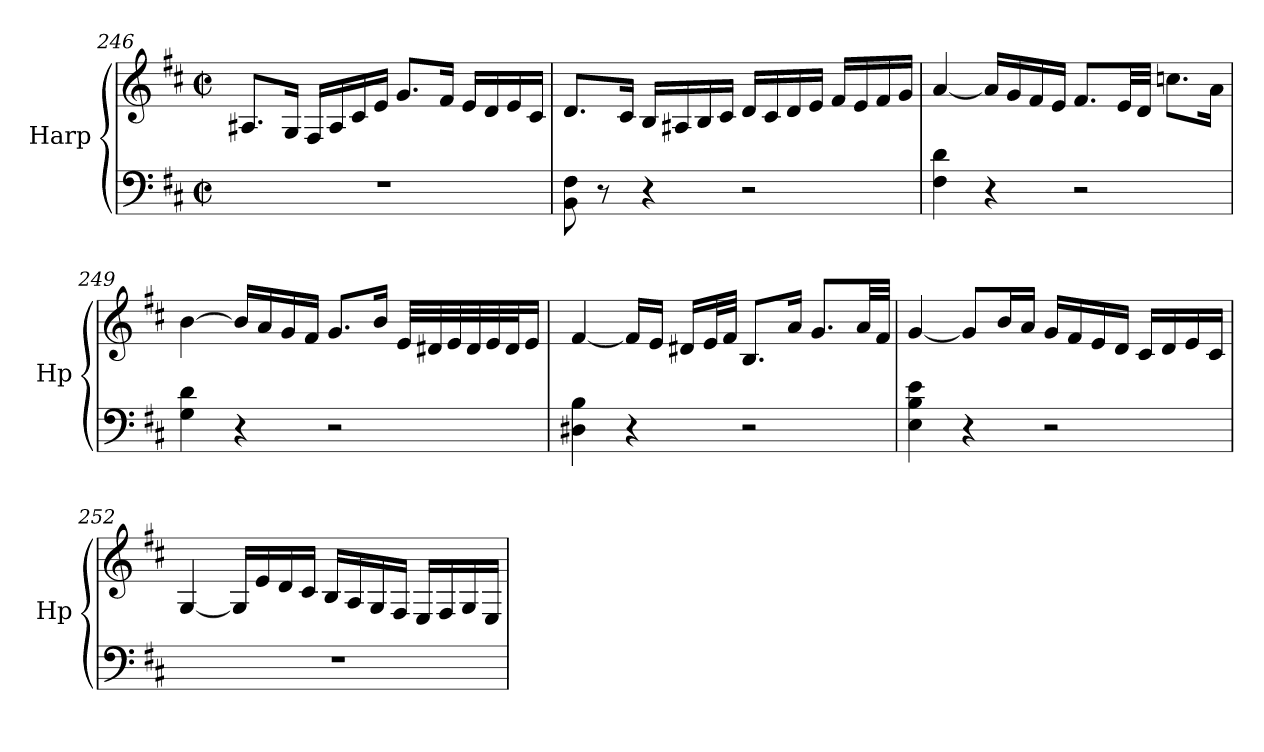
**kern	**kern
*part1	*part1
*staff2	*staff1
*I"Harp	*
*I'Hp	*
*clefF4	*clefG2
*k[f#c#]	*k[f#c#]
*M4/4	*M4/4
*met(c|)	*met(c|)
=246	=246
1r	8.A#X/L
.	16G/Jk
.	16F#/LL
.	16A#/
.	16c#/
.	16e/JJ
.	8.g/L
.	16f#/Jk
.	16e/LL
.	16d/
.	16e/
.	16c#/JJ
!!LO:LB:g=z
=247	=247
8BB\ 8F#\	8.d/L
8r	.
.	16c#/Jk
4r	16B/LL
.	16A#X/
.	16B/
.	16c#/JJ
2r	16d/LL
.	16c#/
.	16d/
.	16e/JJ
.	16f#/LL
.	16e/
.	16f#/
.	16g/JJ
=248	=248
4F#\ 4d\	[4a/
4r	16a/LL]
.	16g/
.	16f#/
.	16e/JJ
2r	8.f#/L
.	32e/LL
.	32d/JJJ
.	8.ccn\L
.	16a\Jk
=249	=249
4G\ 4d\	[4b\
4r	16b/LL]
.	16a/
.	16g/
.	16f#/JJ
2r	8.g/L
.	16b/Jk
.	32e/LLL
.	32d#X/
.	32e/
.	32d#/
.	32e/
.	32d#/J
.	16e/JJ
!!LO:PB:g=z
=250	=250
4D#X\ 4B\	[4f#/
4r	16f#/LL]
.	16e/JJ
.	16d#X/LL
.	32e/L
.	32f#/JJJ
2r	8.B/L
.	16a/Jk
.	8.g/L
.	32a/LL
.	32f#/JJJ
=251	=251
4E\ 4B\ 4e\	[4g/
4r	8g/L]
.	16b/L
.	16a/JJ
2r	16g/LL
.	16f#/
.	16e/
.	16d/JJ
.	16c#/LL
.	16d/
.	16e/
.	16c#/JJ
=252	=252
1r	[4G/
.	16G/LL]
.	16e/
.	16d/
.	16c#/JJ
.	16B/LL
.	16A/
.	16G/
.	16F#/JJ
.	16E/LL
.	16F#/
.	16G/
.	16E/JJ
=	=
*-	*-
